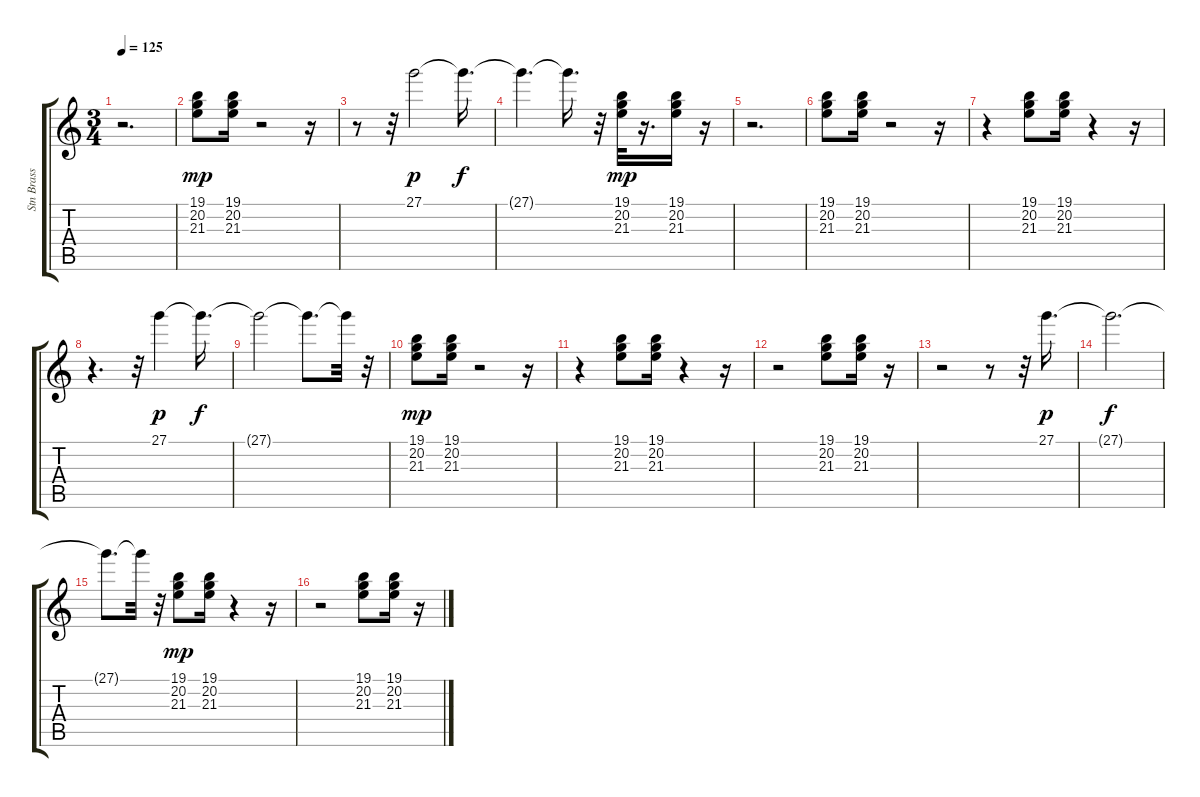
\track ("Stn Brass" "Stn Brass") {instrument synthstrings1}
\staff {score tabs}
\tuning (E4 B3 G3 D3 A2 E2) {hide}
\ts (3 4)
\tempo 125
\clef g2
\ks c
r.2{d dy mp} |
(19.1 20.2 21.3).8 (19.1 20.2 21.3).16 r.2 r.16 |
r.8 r.32 27.1.2{dy p} 27.1{t}.16{d dy f} |
27.1{t}.4{d} 27.1{t}.16{d} r.32 (19.1 20.2 21.3).32{dy mp} r.16{d} (19.1 20.2 21.3).16 r.16 |
r.2{d} |
(19.1 20.2 21.3).8 (19.1 20.2 21.3).16 r.2 r.16 |
r.4 (19.1 20.2 21.3).8 (19.1 20.2 21.3).16 r.4 r.16 |
r.4{d} r.32 27.1.4{dy p} 27.1{t}.16{d dy f} |
27.1{t}.2 27.1{t}.8{d} 27.1{t}.32 r.32 |
(19.1 20.2 21.3).8{dy mp} (19.1 20.2 21.3).16 r.2 r.16 |
r.4 (19.1 20.2 21.3).8 (19.1 20.2 21.3).16 r.4 r.16 |
r.2 (19.1 20.2 21.3).8 (19.1 20.2 21.3).16 r.16 |
r.2 r.8 r.32 27.1.16{d dy p} |
27.1{t}.2{d dy f} |
27.1{t}.8{d} 27.1{t}.32 r.32 (19.1 20.2 21.3).8{dy mp} (19.1 20.2 21.3).16 r.4 r.16 |
r.2 (19.1 20.2 21.3).8 (19.1 20.2 21.3).16 r.16
